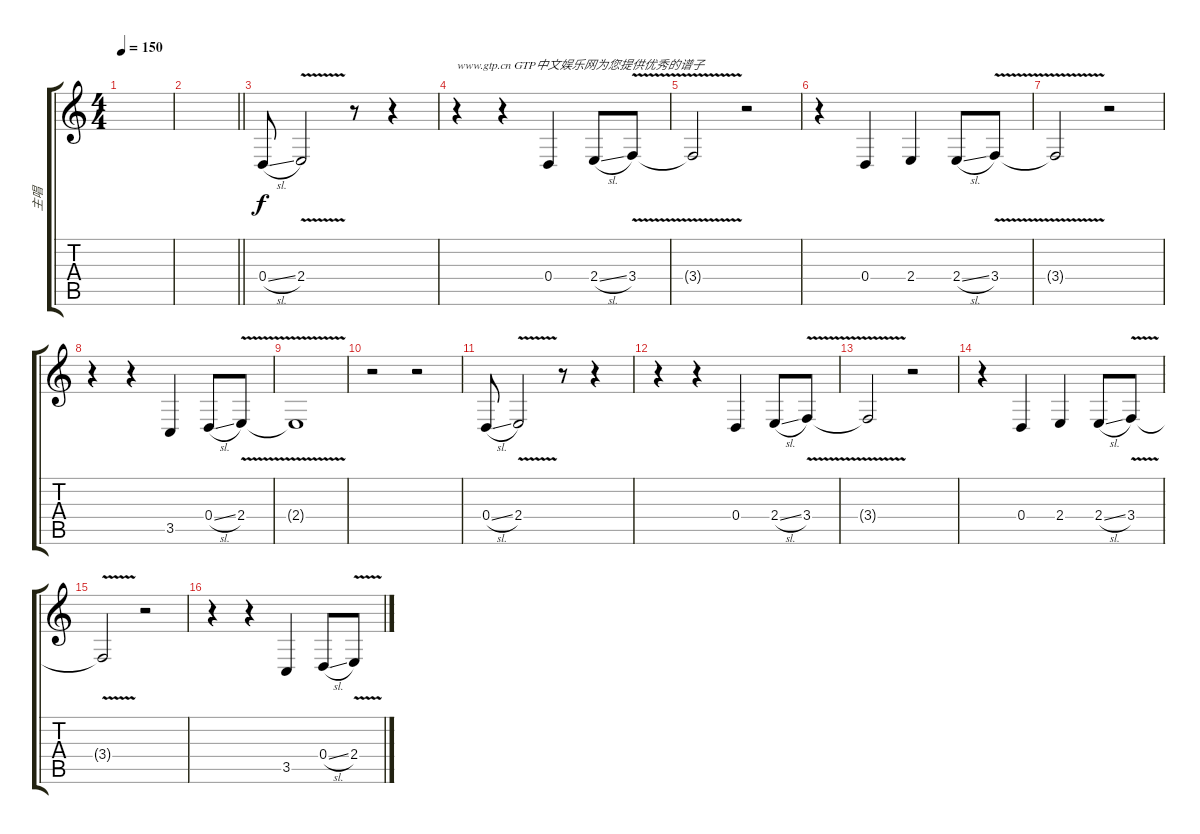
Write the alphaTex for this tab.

\track ("主唱" "主唱") {instrument pad1newage}
\staff {score tabs}
\tuning (E4 B3 G3 D3 A2 E2) {hide}
\ts (4 4)
\tempo 150
\clef g2
\ks c
|
\barLineRight lightlight
|
0.4{sl}.8 2.4{v}.2 r.8 r.4 |
r.4{txt "www.gtp.cn GTP中文娱乐网为您提供优秀的谱子"} r.4 0.4.4 2.4{sl}.8 3.4{v}.8 |
3.4{t}.2 r.2 |
r.4 0.4.4 2.4.4 2.4{sl}.8 3.4{v}.8 |
3.4{t}.2 r.2 |
r.4 r.4 3.5.4 0.4{sl}.8 2.4{v}.8 |
2.4{t}.1 |
r.2 r.2 |
0.4{sl}.8 2.4{v}.2 r.8 r.4 |
r.4 r.4 0.4.4 2.4{sl}.8 3.4{v}.8 |
3.4{t}.2 r.2 |
r.4 0.4.4 2.4.4 2.4{sl}.8 3.4{v}.8 |
3.4{t}.2 r.2 |
r.4 r.4 3.5.4 0.4{sl}.8 2.4{v}.8
